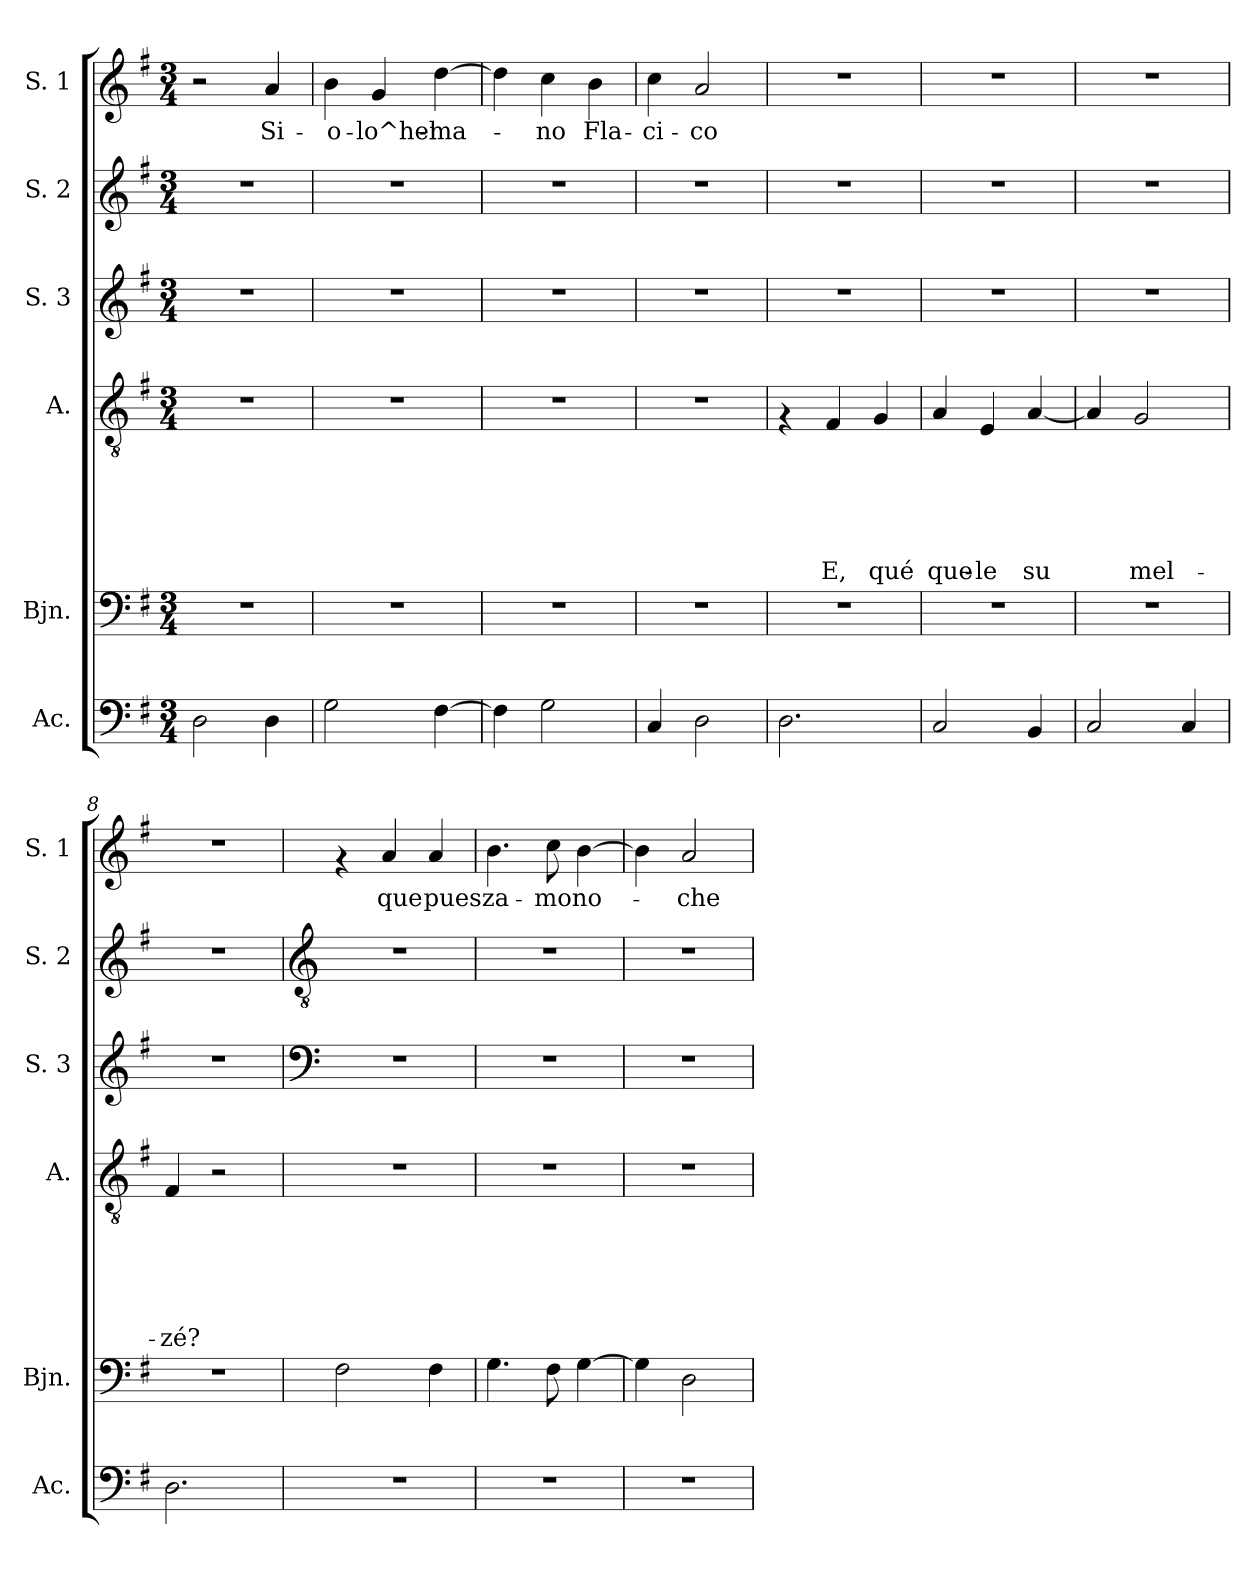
**kern	**kern	**kern	**text	**text	**text	**text	**text	**text	**kern	**kern	**kern	**text
*part6	*part5	*part4	*part4	*part4	*part4	*part4	*part4	*part4	*part3	*part2	*part1	*part1
*staff6	*staff5	*staff4	*staff4	*staff4	*staff4	*staff4	*staff4	*staff4	*staff3	*staff2	*staff1	*staff1
*I"Ac.	*I"Bjn.	*I"A.	*	*	*	*	*	*	*I"S. 3	*I"S. 2	*I"S. 1	*
*I'Ac.	*I'Bjn.	*I'A.	*	*	*	*	*	*	*I'S. 3	*I'S. 2	*I'S. 1	*
!!LO:PB:g=z
*clefF4	*clefF4	*clefGv2	*	*	*	*	*	*	*clefG2	*clefG2	*clefG2	*
*k[f#]	*k[f#]	*k[f#]	*	*	*	*	*	*	*k[f#]	*k[f#]	*k[f#]	*
*G:	*G:	*G:	*	*	*	*	*	*	*G:	*G:	*G:	*
*M3/4	*M3/4	*M3/4	*	*	*	*	*	*	*M3/4	*M3/4	*M3/4	*
=1	=1	=1	=1	=1	=1	=1	=1	=1	=1	=1	=1	=1
2D\	2.r	2.r	.	.	.	.	.	.	2.r	2.r	2r	.
!	!	!	!	!	!	!	!	!	!	!	!	!LO:LY:b
4D\	.	.	.	.	.	.	.	.	.	.	4a/	Si-
=2	=2	=2	=2	=2	=2	=2	=2	=2	=2	=2	=2	=2
!	!	!	!	!	!	!	!	!	!	!	!	!LO:LY:b
2G\	2.r	2.r	.	.	.	.	.	.	2.r	2.r	4b\	-o-
!	!	!	!	!	!	!	!	!	!	!	!	!LO:LY:b
.	.	.	.	.	.	.	.	.	.	.	4g/	-lo^hel-
!	!	!	!	!	!	!	!	!	!	!	!	!LO:LY:b
[>4F#\	.	.	.	.	.	.	.	.	.	.	[>4dd\	-ma-
=3	=3	=3	=3	=3	=3	=3	=3	=3	=3	=3	=3	=3
4F#\]	2.r	2.r	.	.	.	.	.	.	2.r	2.r	4dd\]	.
!	!	!	!	!	!	!	!	!	!	!	!	!LO:LY:b
2G\	.	.	.	.	.	.	.	.	.	.	4cc\	-no
!	!	!	!	!	!	!	!	!	!	!	!	!LO:LY:b
.	.	.	.	.	.	.	.	.	.	.	4b\	Fla-
=4	=4	=4	=4	=4	=4	=4	=4	=4	=4	=4	=4	=4
!	!	!	!	!	!	!	!	!	!	!	!	!LO:LY:b
4C/	2.r	2.r	.	.	.	.	.	.	2.r	2.r	4cc\	-ci-
!	!	!	!	!	!	!	!	!	!	!	!	!LO:LY:b
2D\	.	.	.	.	.	.	.	.	.	.	2a/	-co
=5	=5	=5	=5	=5	=5	=5	=5	=5	=5	=5	=5	=5
2.D\	2.r	4rF	.	.	.	.	.	.	2.r	2.r	2.r	.
!	!	!	!	!	!	!	!	!LO:LY:b	!	!	!	!
.	.	4F#/	.	.	.	.	.	E,	.	.	.	.
!	!	!	!	!	!	!	!	!LO:LY:b	!	!	!	!
.	.	4G/	.	.	.	.	.	qué	.	.	.	.
=6	=6	=6	=6	=6	=6	=6	=6	=6	=6	=6	=6	=6
!	!	!	!	!	!	!	!	!LO:LY:b	!	!	!	!
2C/	2.r	4A/	.	.	.	.	.	que-	2.r	2.r	2.r	.
!	!	!	!	!	!	!	!	!LO:LY:b	!	!	!	!
.	.	4E/	.	.	.	.	.	-le	.	.	.	.
!	!	!	!	!	!	!	!	!LO:LY:b	!	!	!	!
4BB/	.	[>4A/	.	.	.	.	.	su	.	.	.	.
=7	=7	=7	=7	=7	=7	=7	=7	=7	=7	=7	=7	=7
2C/	2.r	4A/]	.	.	.	.	.	.	2.r	2.r	2.r	.
!	!	!	!	!	!	!	!	!LO:LY:b	!	!	!	!
.	.	2G/	.	.	.	.	.	mel-	.	.	.	.
4C/	.	.	.	.	.	.	.	.	.	.	.	.
=8	=8	=8	=8	=8	=8	=8	=8	=8	=8	=8	=8	=8
!	!	!	!	!	!	!	!	!LO:LY:b	!	!	!	!
2.D\	2.r	4F#/	.	.	.	.	.	-zé?	2.r	2.r	2.r	.
.	.	2r	.	.	.	.	.	.	.	.	.	.
!!LO:PB:g=z
=9	=9	=9	=9	=9	=9	=9	=9	=9	=9	=9	=9	=9
*	*	*	*	*	*	*	*	*	*clefF4	*clefGv2	*	*
2.r	2F#\	2.r	.	.	.	.	.	.	2.r	2.r	4rf	.
!	!	!	!	!	!	!	!	!	!	!	!	!LO:LY:b
.	.	.	.	.	.	.	.	.	.	.	4a/	que
!	!	!	!	!	!	!	!	!	!	!	!	!LO:LY:b
.	4F#\	.	.	.	.	.	.	.	.	.	4a/	pues
=10	=10	=10	=10	=10	=10	=10	=10	=10	=10	=10	=10	=10
!	!	!	!	!	!	!	!	!	!	!	!	!LO:LY:b
2.r	4.G\	2.r	.	.	.	.	.	.	2.r	2.r	4.b\	za-
!	!	!	!	!	!	!	!	!	!	!	!	!LO:LY:b
.	8F#\	.	.	.	.	.	.	.	.	.	8cc\	-mo
!	!	!	!	!	!	!	!	!	!	!	!	!LO:LY:b
.	[>4G\	.	.	.	.	.	.	.	.	.	[>4b\	no-
=11	=11	=11	=11	=11	=11	=11	=11	=11	=11	=11	=11	=11
2.r	4G\]	2.r	.	.	.	.	.	.	2.r	2.r	4b\]	.
!	!	!	!	!	!	!	!	!	!	!	!	!LO:LY:b
.	2D\	.	.	.	.	.	.	.	.	.	2a/	-che-
=	=	=	=	=	=	=	=	=	=	=	=	=
*-	*-	*-	*-	*-	*-	*-	*-	*-	*-	*-	*-	*-
